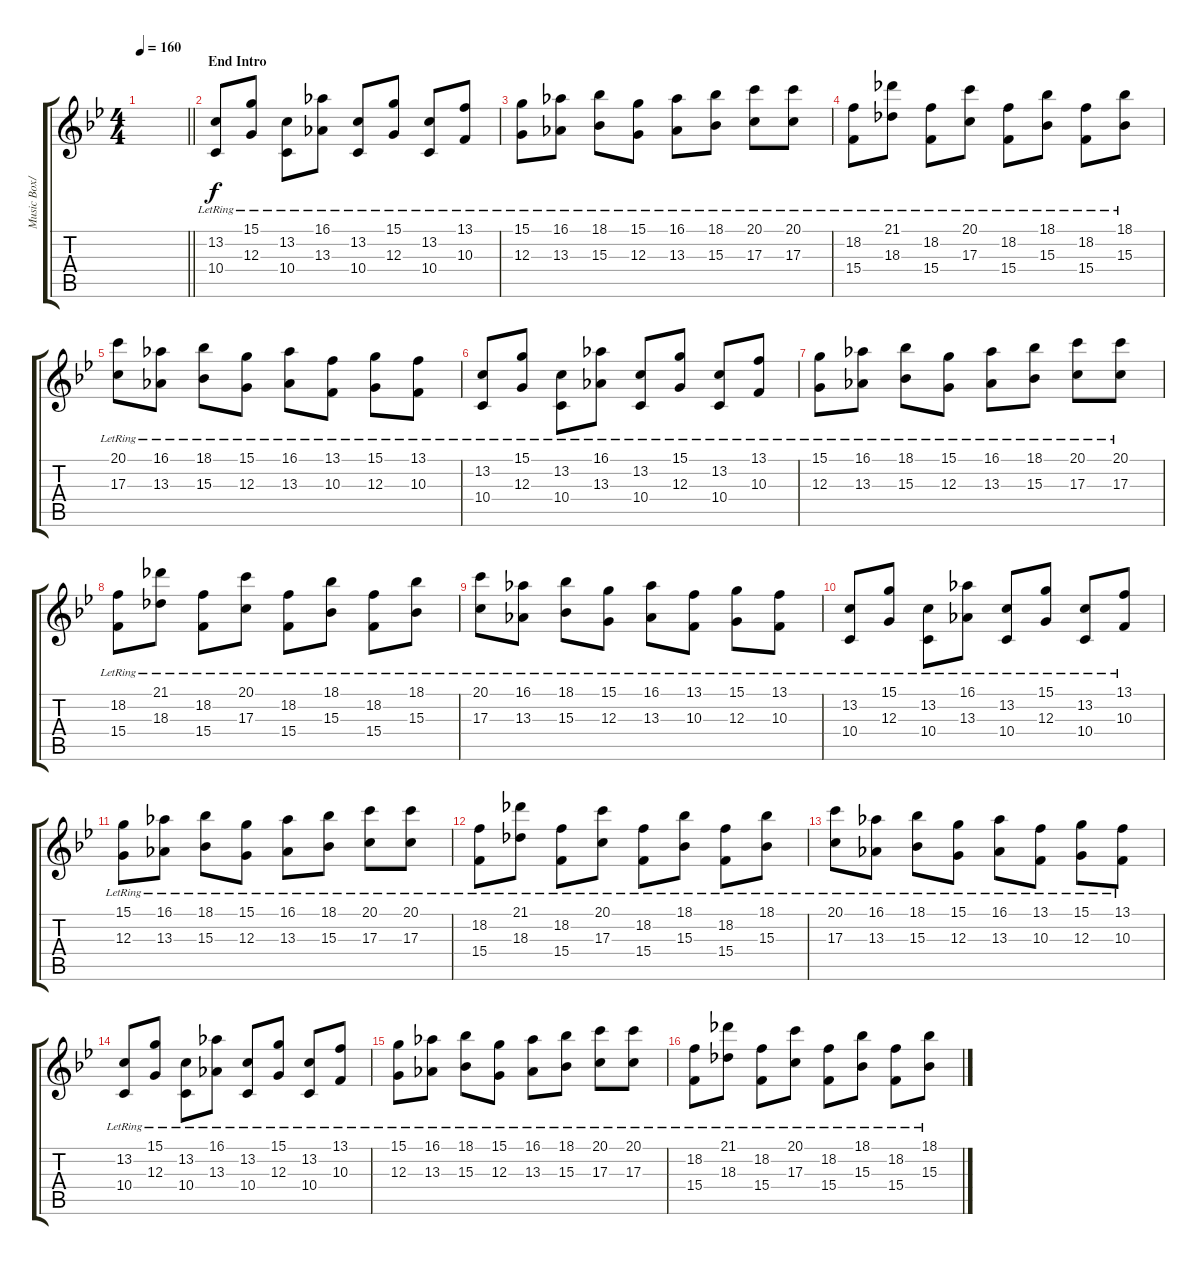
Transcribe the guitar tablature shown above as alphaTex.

\track ("Music Box/Glockenspiel" "Music Box/") {instrument musicbox}
\staff {score tabs}
\tuning (E4 B3 G3 D3 A2 E2) {hide}
\ts (4 4)
\tempo 160
\clef g2
\barLineRight lightlight
\ks bb
|
\section ("" "End Intro")
(13.2{lr} 10.4{lr}).8 (15.1{lr} 12.3{lr}).8 (13.2{lr} 10.4{lr}).8 (16.1{lr} 13.3{lr}).8 (13.2{lr} 10.4{lr}).8 (15.1{lr} 12.3{lr}).8 (13.2{lr} 10.4{lr}).8 (13.1{lr} 10.3{lr}).8 |
(15.1{lr} 12.3{lr}).8 (16.1{lr} 13.3{lr}).8 (18.1{lr} 15.3{lr}).8 (15.1{lr} 12.3{lr}).8 (16.1{lr} 13.3{lr}).8 (18.1{lr} 15.3{lr}).8 (20.1{lr} 17.3{lr}).8 (20.1{lr} 17.3{lr}).8 |
(18.2{lr} 15.4{lr}).8 (21.1{lr} 18.3{lr}).8 (18.2{lr} 15.4{lr}).8 (20.1{lr} 17.3{lr}).8 (18.2{lr} 15.4{lr}).8 (18.1{lr} 15.3{lr}).8 (18.2{lr} 15.4{lr}).8 (18.1{lr} 15.3{lr}).8 |
(20.1{lr} 17.3).8 (16.1{lr} 13.3).8 (18.1{lr} 15.3).8 (15.1{lr} 12.3).8 (16.1{lr} 13.3).8 (13.1{lr} 10.3).8 (15.1{lr} 12.3).8 (13.1{lr} 10.3).8 |
(13.2{lr} 10.4{lr}).8 (15.1{lr} 12.3{lr}).8 (13.2{lr} 10.4{lr}).8 (16.1{lr} 13.3{lr}).8 (13.2{lr} 10.4{lr}).8 (15.1{lr} 12.3{lr}).8 (13.2{lr} 10.4{lr}).8 (13.1{lr} 10.3{lr}).8 |
(15.1{lr} 12.3{lr}).8 (16.1{lr} 13.3{lr}).8 (18.1{lr} 15.3{lr}).8 (15.1{lr} 12.3{lr}).8 (16.1{lr} 13.3{lr}).8 (18.1{lr} 15.3{lr}).8 (20.1{lr} 17.3{lr}).8 (20.1{lr} 17.3{lr}).8 |
(18.2{lr} 15.4{lr}).8 (21.1{lr} 18.3{lr}).8 (18.2{lr} 15.4{lr}).8 (20.1{lr} 17.3{lr}).8 (18.2{lr} 15.4{lr}).8 (18.1{lr} 15.3{lr}).8 (18.2{lr} 15.4{lr}).8 (18.1{lr} 15.3{lr}).8 |
(20.1{lr} 17.3).8 (16.1{lr} 13.3).8 (18.1{lr} 15.3).8 (15.1{lr} 12.3).8 (16.1{lr} 13.3).8 (13.1{lr} 10.3).8 (15.1{lr} 12.3).8 (13.1{lr} 10.3).8 |
(13.2{lr} 10.4{lr}).8 (15.1{lr} 12.3{lr}).8 (13.2{lr} 10.4{lr}).8 (16.1{lr} 13.3{lr}).8 (13.2{lr} 10.4{lr}).8 (15.1{lr} 12.3{lr}).8 (13.2{lr} 10.4{lr}).8 (13.1{lr} 10.3{lr}).8 |
(15.1{lr} 12.3{lr}).8 (16.1{lr} 13.3{lr}).8 (18.1{lr} 15.3{lr}).8 (15.1{lr} 12.3{lr}).8 (16.1{lr} 13.3{lr}).8 (18.1{lr} 15.3{lr}).8 (20.1{lr} 17.3{lr}).8 (20.1{lr} 17.3{lr}).8 |
(18.2{lr} 15.4{lr}).8 (21.1{lr} 18.3{lr}).8 (18.2{lr} 15.4{lr}).8 (20.1{lr} 17.3{lr}).8 (18.2{lr} 15.4{lr}).8 (18.1{lr} 15.3{lr}).8 (18.2{lr} 15.4{lr}).8 (18.1{lr} 15.3{lr}).8 |
(20.1{lr} 17.3).8 (16.1{lr} 13.3).8 (18.1{lr} 15.3).8 (15.1{lr} 12.3).8 (16.1{lr} 13.3).8 (13.1{lr} 10.3).8 (15.1{lr} 12.3).8 (13.1{lr} 10.3).8 |
(13.2{lr} 10.4{lr}).8 (15.1{lr} 12.3{lr}).8 (13.2{lr} 10.4{lr}).8 (16.1{lr} 13.3{lr}).8 (13.2{lr} 10.4{lr}).8 (15.1{lr} 12.3{lr}).8 (13.2{lr} 10.4{lr}).8 (13.1{lr} 10.3{lr}).8 |
(15.1{lr} 12.3{lr}).8 (16.1{lr} 13.3{lr}).8 (18.1{lr} 15.3{lr}).8 (15.1{lr} 12.3{lr}).8 (16.1{lr} 13.3{lr}).8 (18.1{lr} 15.3{lr}).8 (20.1{lr} 17.3{lr}).8 (20.1{lr} 17.3{lr}).8 |
(18.2{lr} 15.4{lr}).8 (21.1{lr} 18.3{lr}).8 (18.2{lr} 15.4{lr}).8 (20.1{lr} 17.3{lr}).8 (18.2{lr} 15.4{lr}).8 (18.1{lr} 15.3{lr}).8 (18.2{lr} 15.4{lr}).8 (18.1{lr} 15.3{lr}).8
